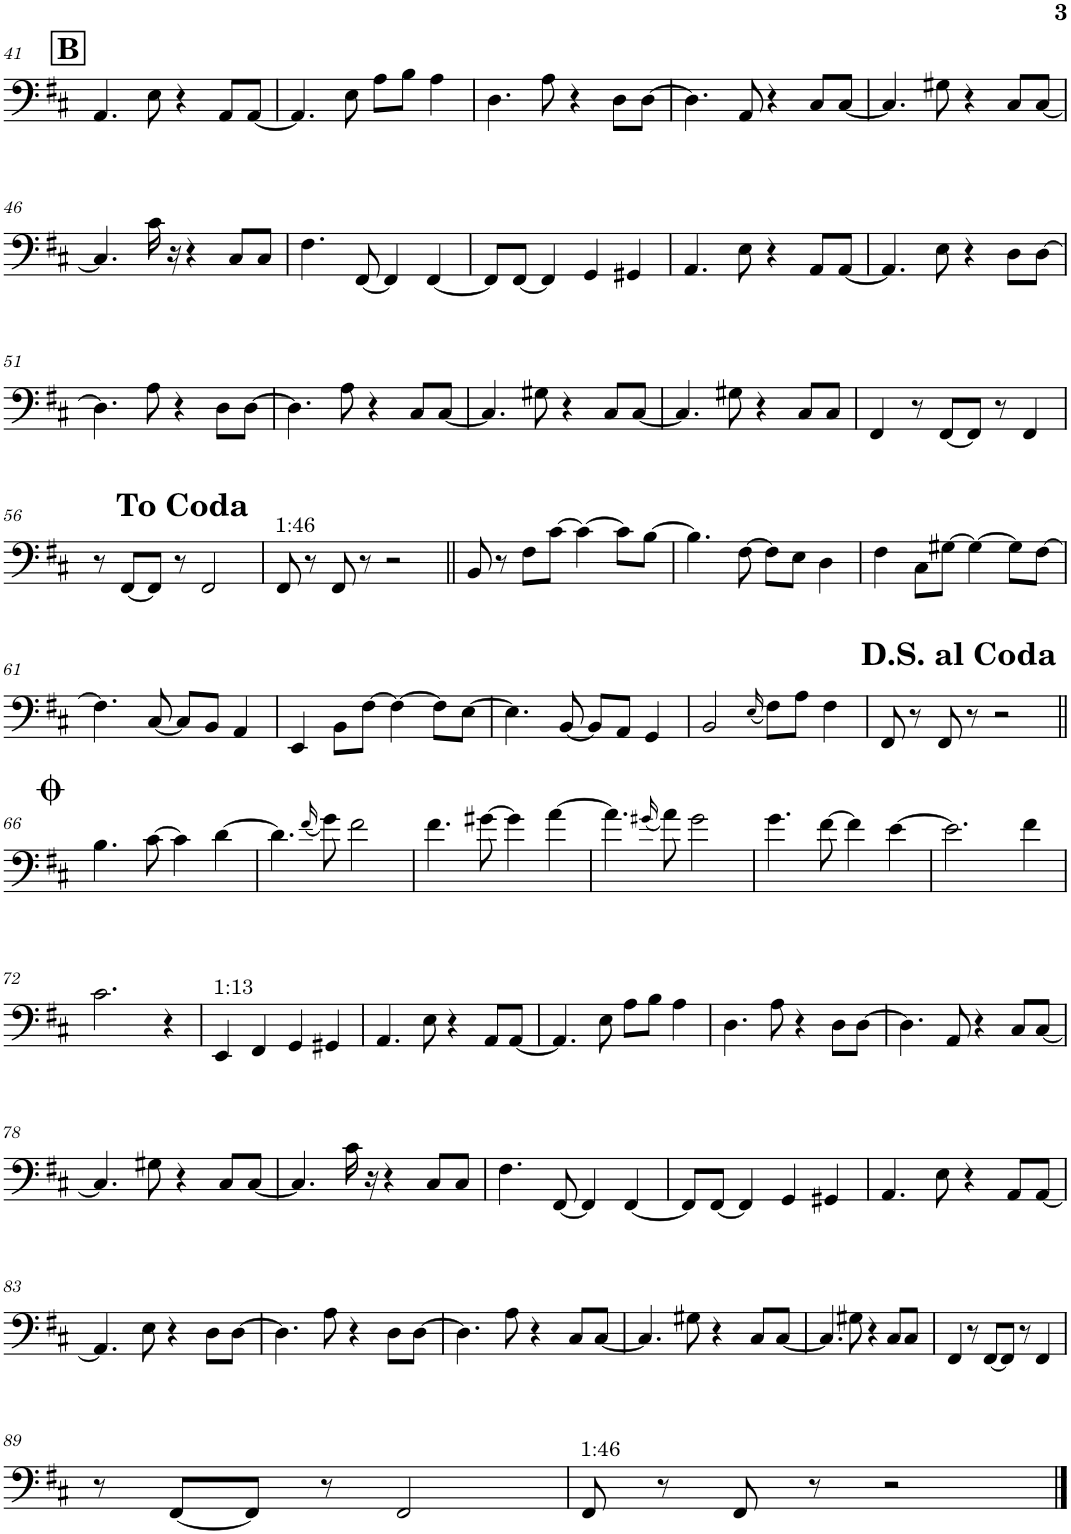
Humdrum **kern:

**kern
*part1
*staff1
*I"Acoustic Bass
*I'Bass
!!LO:PB:g=z
*clefF4
*Trd7c12
*k[f#c#]
*M4/4
!!LO:REH:place=s1:a:B:cj:fs=14:t=B
=41
4.AA/
8E\
4r
8AA/L
[8AA/J
=42
4.AA/]
8E\
8A\L
8B\J
4A\
=43
4.D\
8A\
4r
8D\L
[8D\J
=44
4.D\]
8AA/
4r
8C#/L
[8C#/J
=45
4.C#/]
8G#X\
4r
8C#/L
[8C#/J
!!LO:LB:g=z
=46
4.C#/]
16c#\
16r
4r
8C#/L
8C#/J
=47
4.F#\
[8FF#/
4FF#/]
[4FF#/
=48
8FF#/L]
[8FF#/J
4FF#/]
4GG/
4GG#X/
=49
4.AA/
8E\
4r
8AA/L
[8AA/J
=50
4.AA/]
8E\
4r
8D\L
[8D\J
!!LO:LB:g=z
=51
4.D\]
8A\
4r
8D\L
[8D\J
=52
4.D\]
8A\
4r
8C#/L
[8C#/J
=53
4.C#/]
8G#X\
4r
8C#/L
[8C#/J
=54
4.C#/]
8G#X\
4r
8C#/L
8C#/J
=55
4FF#/
8r
[8FF#/L
8FF#/J]
8r
4FF#/
!!LO:LB:g=z
=56
8r
[8FF#/L
8FF#/J]
8r
2FF#/
=57
!LO:TX:a:t=1&colon;46
8FF#/
8r
8FF#/
8r
2r
!LO:TX:a:t=<b><font size="15"/>To Coda</b>
=58||
8BB/
8r
8F#\L
[8c#\J
4c#\_
8c#\L]
[8B\J
=59
4.B\]
[8F#\
8F#\L]
8E\J
4D\
=60
4F#\
8C#\L
[8G#X\J
4G#\_
8G#\L]
[8F#\J
!!LO:LB:g=z
=61
4.F#\]
[8C#/
8C#/L]
8BB/J
4AA/
=62
4EE/
8BB\L
[8F#\J
4F#\_
8F#\L]
[8E\J
=63
4.E\]
[8BB/
8BB/L]
8AA/J
4GG/
=64
2BB/
(16qE/
8F#\L)
8A\J
4F#\
=65
8FF#/
8r
8FF#/
8r
2r
!LO:TX:a:t=<b><font size="15"/>D.S. al Coda</b>
!!LO:LB:g=z
=66||
4.B\
[8c#\
4c#\]
[4d\
!LO:TX:a:t=<font size="18"/>
=67
4.d\]
(16qf#/
8g\)
2f#\
=68
4.f#\
[8g#X\
4g#\]
[4a\
=69
4.a\]
(16qg#X/
8a\)
2g#\
=70
4.g\
[8f#\
4f#\]
[4e\
=71
2.e\]
4f#\
!!LO:LB:g=z
=72
2.c#\
4r
=73
!LO:TX:a:t=1&colon;13
4EE/
4FF#/
4GG/
4GG#X/
=74
4.AA/
8E\
4r
8AA/L
[8AA/J
=75
4.AA/]
8E\
8A\L
8B\J
4A\
=76
4.D\
8A\
4r
8D\L
[8D\J
=77
4.D\]
8AA/
4r
8C#/L
[8C#/J
!!LO:LB:g=z
=78
4.C#/]
8G#X\
4r
8C#/L
[8C#/J
=79
4.C#/]
16c#\
16r
4r
8C#/L
8C#/J
=80
4.F#\
[8FF#/
4FF#/]
[4FF#/
=81
8FF#/L]
[8FF#/J
4FF#/]
4GG/
4GG#X/
=82
4.AA/
8E\
4r
8AA/L
[8AA/J
!!LO:LB:g=z
=83
4.AA/]
8E\
4r
8D\L
[8D\J
=84
4.D\]
8A\
4r
8D\L
[8D\J
=85
4.D\]
8A\
4r
8C#/L
[8C#/J
=86
4.C#/]
8G#X\
4r
8C#/L
[8C#/J
=87
4.C#/]
8G#X\
4r
8C#/L
8C#/J
=88
4FF#/
8r
[8FF#/L
8FF#/J]
8r
4FF#/
!!LO:LB:g=z
=89
8r
[8FF#/L
8FF#/J]
8r
2FF#/
=90
!LO:TX:a:t=1&colon;46
8FF#/
8r
8FF#/
8r
2r
==
*-
